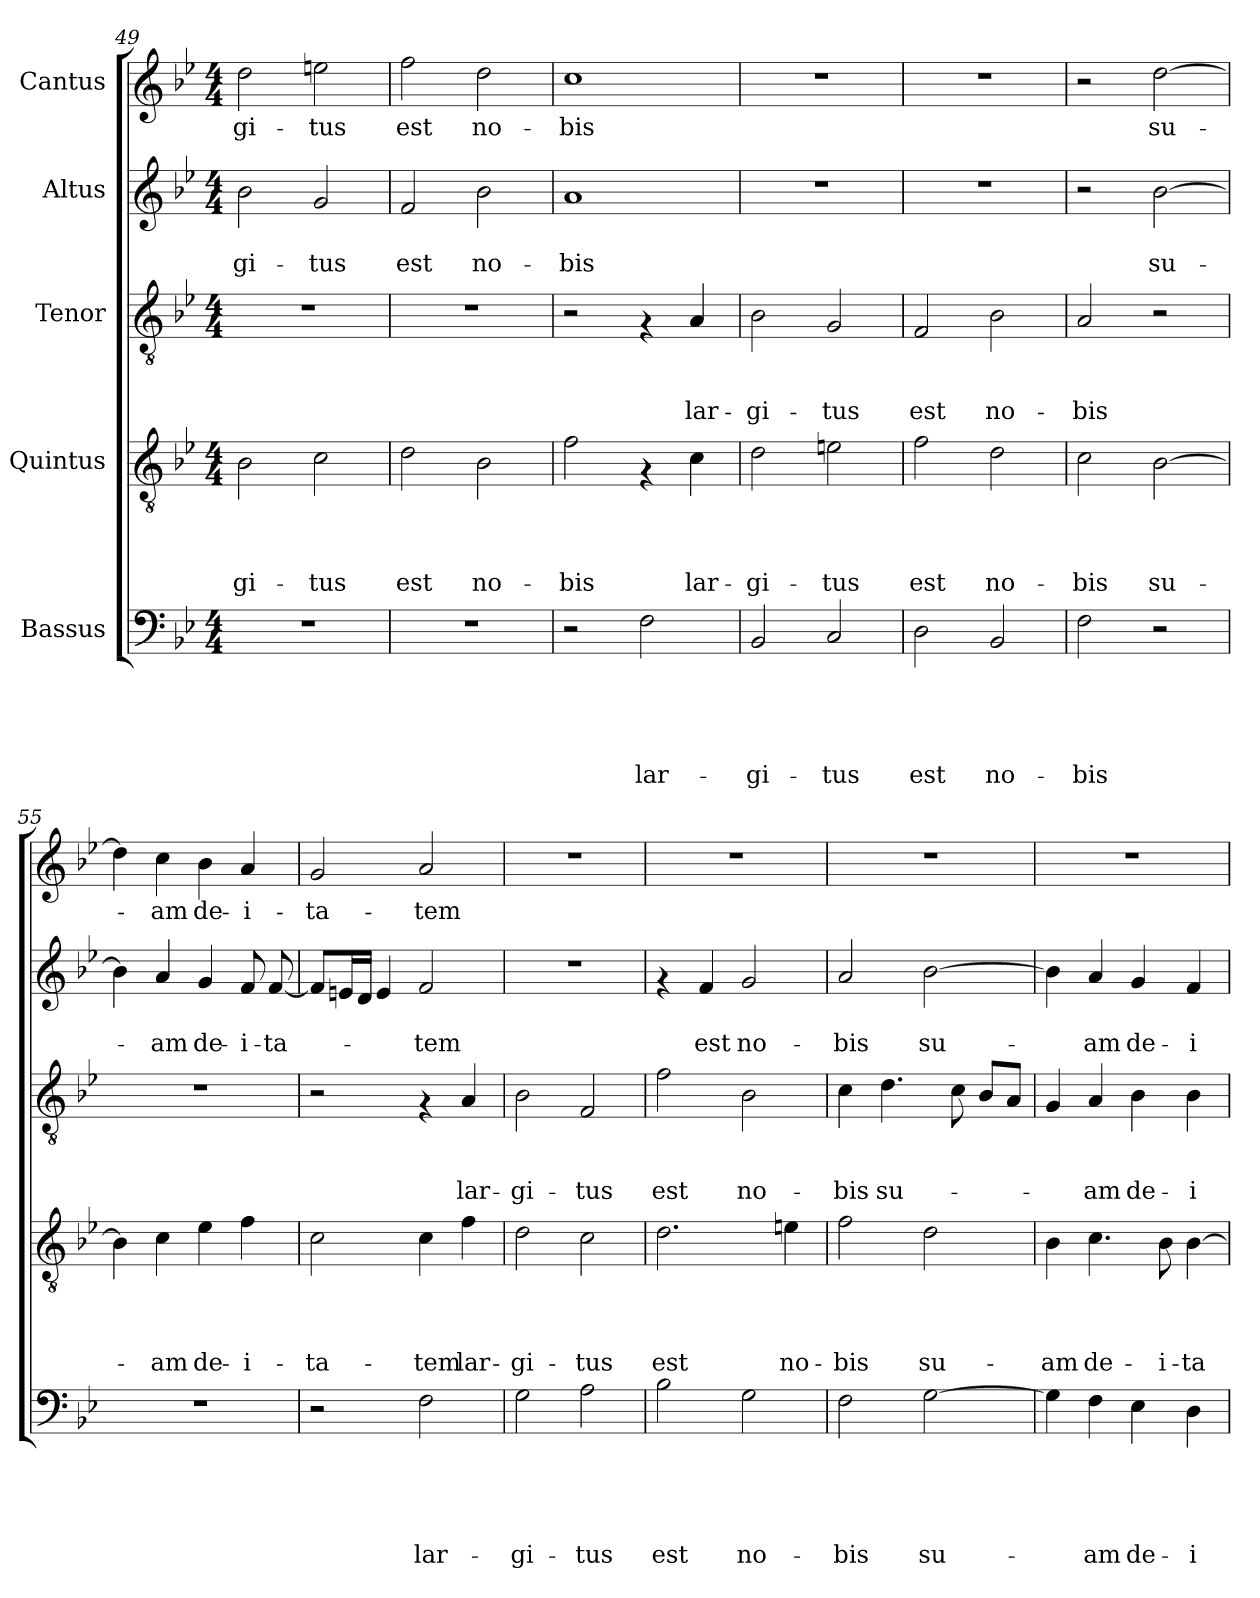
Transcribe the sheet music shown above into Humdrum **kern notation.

**kern	**text	**text	**text	**text	**text	**kern	**text	**text	**text	**text	**kern	**text	**text	**text	**kern	**text	**text	**kern	**text
*part5	*part5	*part5	*part5	*part5	*part5	*part4	*part4	*part4	*part4	*part4	*part3	*part3	*part3	*part3	*part2	*part2	*part2	*part1	*part1
*staff5	*staff5	*staff5	*staff5	*staff5	*staff5	*staff4	*staff4	*staff4	*staff4	*staff4	*staff3	*staff3	*staff3	*staff3	*staff2	*staff2	*staff2	*staff1	*staff1
*I"Bassus	*	*	*	*	*	*I"Quintus	*	*	*	*	*I"Tenor	*	*	*	*I"Altus	*	*	*I"Cantus	*
!!LO:PB:g=z
*clefF4	*	*	*	*	*	*clefGv2	*	*	*	*	*clefGv2	*	*	*	*clefG2	*	*	*clefG2	*
*k[b-e-]	*	*	*	*	*	*k[b-e-]	*	*	*	*	*k[b-e-]	*	*	*	*k[b-e-]	*	*	*k[b-e-]	*
*B-:	*	*	*	*	*	*B-:	*	*	*	*	*B-:	*	*	*	*B-:	*	*	*B-:	*
*M4/4	*	*	*	*	*	*M4/4	*	*	*	*	*M4/4	*	*	*	*M4/4	*	*	*M4/4	*
=49	=49	=49	=49	=49	=49	=49	=49	=49	=49	=49	=49	=49	=49	=49	=49	=49	=49	=49	=49
!	!	!	!	!	!	!	!	!	!	!LO:LY:b	!	!	!	!	!	!	!LO:LY:b	!	!LO:LY:b
1r	.	.	.	.	.	2B-\	.	.	.	-gi-	1r	.	.	.	2b-\	.	-gi-	2dd\	-gi-
!	!	!	!	!	!	!	!	!	!	!LO:LY:b	!	!	!	!	!	!	!LO:LY:b	!	!LO:LY:b
.	.	.	.	.	.	2c\	.	.	.	-tus	.	.	.	.	2g/	.	-tus	2een\	-tus
=50	=50	=50	=50	=50	=50	=50	=50	=50	=50	=50	=50	=50	=50	=50	=50	=50	=50	=50	=50
!	!	!	!	!	!	!	!	!	!	!LO:LY:b	!	!	!	!	!	!	!LO:LY:b	!	!LO:LY:b
1r	.	.	.	.	.	2d\	.	.	.	est	1r	.	.	.	2f/	.	est	2ff\	est
!	!	!	!	!	!	!	!	!	!	!LO:LY:b	!	!	!	!	!	!	!LO:LY:b	!	!LO:LY:b
.	.	.	.	.	.	2B-\	.	.	.	no-	.	.	.	.	2b-\	.	no-	2dd\	no-
=51	=51	=51	=51	=51	=51	=51	=51	=51	=51	=51	=51	=51	=51	=51	=51	=51	=51	=51	=51
!	!	!	!	!	!	!	!	!	!	!LO:LY:b	!	!	!	!	!	!	!LO:LY:b	!	!LO:LY:b
2r	.	.	.	.	.	2f\	.	.	.	-bis	2r	.	.	.	1a	.	-bis	1cc	-bis
!	!	!	!	!	!LO:LY:b	!	!	!	!	!	!	!	!	!	!	!	!	!	!
2F\	.	.	.	.	lar-	4rF	.	.	.	.	4rF	.	.	.	.	.	.	.	.
!	!	!	!	!	!	!	!	!	!	!LO:LY:b	!	!	!	!LO:LY:b	!	!	!	!	!
.	.	.	.	.	.	4c\	.	.	.	lar-	4A/	.	.	lar-	.	.	.	.	.
=52	=52	=52	=52	=52	=52	=52	=52	=52	=52	=52	=52	=52	=52	=52	=52	=52	=52	=52	=52
!	!	!	!	!	!LO:LY:b	!	!	!	!	!LO:LY:b	!	!	!	!LO:LY:b	!	!	!	!	!
2BB-/	.	.	.	.	-gi-	2d\	.	.	.	-gi-	2B-\	.	.	-gi-	1r	.	.	1r	.
!	!	!	!	!	!LO:LY:b	!	!	!	!	!LO:LY:b	!	!	!	!LO:LY:b	!	!	!	!	!
2C/	.	.	.	.	-tus	2en\	.	.	.	-tus	2G/	.	.	-tus	.	.	.	.	.
=53	=53	=53	=53	=53	=53	=53	=53	=53	=53	=53	=53	=53	=53	=53	=53	=53	=53	=53	=53
!	!	!	!	!	!LO:LY:b	!	!	!	!	!LO:LY:b	!	!	!	!LO:LY:b	!	!	!	!	!
2D\	.	.	.	.	est	2f\	.	.	.	est	2F/	.	.	est	1r	.	.	1r	.
!	!	!	!	!	!LO:LY:b	!	!	!	!	!LO:LY:b	!	!	!	!LO:LY:b	!	!	!	!	!
2BB-/	.	.	.	.	no-	2d\	.	.	.	no-	2B-\	.	.	no-	.	.	.	.	.
=54	=54	=54	=54	=54	=54	=54	=54	=54	=54	=54	=54	=54	=54	=54	=54	=54	=54	=54	=54
!	!	!	!	!	!LO:LY:b	!	!	!	!	!LO:LY:b	!	!	!	!LO:LY:b	!	!	!	!	!
2F\	.	.	.	.	-bis	2c\	.	.	.	-bis	2A/	.	.	-bis	2r	.	.	2r	.
!	!	!	!	!	!	!	!	!	!	!LO:LY:b	!	!	!	!	!	!	!LO:LY:b	!	!LO:LY:b
2r	.	.	.	.	.	[>2B-\	.	.	.	su-	2r	.	.	.	[>2b-\	.	su-	[>2dd\	su-
=55	=55	=55	=55	=55	=55	=55	=55	=55	=55	=55	=55	=55	=55	=55	=55	=55	=55	=55	=55
1r	.	.	.	.	.	4B-\]	.	.	.	.	1r	.	.	.	4b-\]	.	.	4dd\]	.
!	!	!	!	!	!	!	!	!	!	!LO:LY:b	!	!	!	!	!	!	!LO:LY:b	!	!LO:LY:b
.	.	.	.	.	.	4c\	.	.	.	-am	.	.	.	.	4a/	.	-am	4cc\	-am
!	!	!	!	!	!	!	!	!	!	!LO:LY:b	!	!	!	!	!	!	!LO:LY:b	!	!LO:LY:b
.	.	.	.	.	.	4e-\	.	.	.	de-	.	.	.	.	4g/	.	de-	4b-\	de-
!	!	!	!	!	!	!	!	!	!	!LO:LY:b	!	!	!	!	!	!	!LO:LY:b	!	!LO:LY:b
.	.	.	.	.	.	4f\	.	.	.	-i-	.	.	.	.	8f/	.	-i-	4a/	-i-
!	!	!	!	!	!	!	!	!	!	!	!	!	!	!	!	!	!LO:LY:b	!	!
.	.	.	.	.	.	.	.	.	.	.	.	.	.	.	[<8f/	.	-ta-	.	.
=56	=56	=56	=56	=56	=56	=56	=56	=56	=56	=56	=56	=56	=56	=56	=56	=56	=56	=56	=56
!	!	!	!	!	!	!	!	!	!	!LO:LY:b	!	!	!	!	!	!	!	!	!LO:LY:b
2r	.	.	.	.	.	2c\	.	.	.	-ta-	2r	.	.	.	8f/L]	.	.	2g/	-ta-
.	.	.	.	.	.	.	.	.	.	.	.	.	.	.	16en/L	.	.	.	.
.	.	.	.	.	.	.	.	.	.	.	.	.	.	.	16d/JJ	.	.	.	.
.	.	.	.	.	.	.	.	.	.	.	.	.	.	.	4e/	.	.	.	.
!	!	!	!	!	!LO:LY:b	!	!	!	!	!LO:LY:b	!	!	!	!	!	!	!LO:LY:b	!	!LO:LY:b
2F\	.	.	.	.	lar-	4c\	.	.	.	-tem	4rF	.	.	.	2f/	.	-tem	2a/	-tem
!	!	!	!	!	!	!	!	!	!	!LO:LY:b	!	!	!	!LO:LY:b	!	!	!	!	!
.	.	.	.	.	.	4f\	.	.	.	lar-	4A/	.	.	lar-	.	.	.	.	.
!!LO:LB:g=z
=57	=57	=57	=57	=57	=57	=57	=57	=57	=57	=57	=57	=57	=57	=57	=57	=57	=57	=57	=57
!	!	!	!	!	!LO:LY:b	!	!	!	!	!LO:LY:b	!	!	!	!LO:LY:b	!	!	!	!	!
2G\	.	.	.	.	-gi-	2d\	.	.	.	-gi-	2B-\	.	.	-gi-	1r	.	.	1r	.
!	!	!	!	!	!LO:LY:b	!	!	!	!	!LO:LY:b	!	!	!	!LO:LY:b	!	!	!	!	!
2A\	.	.	.	.	-tus	2c\	.	.	.	-tus	2F/	.	.	-tus	.	.	.	.	.
=58	=58	=58	=58	=58	=58	=58	=58	=58	=58	=58	=58	=58	=58	=58	=58	=58	=58	=58	=58
!	!	!	!	!	!LO:LY:b	!	!	!	!	!LO:LY:b	!	!	!	!LO:LY:b	!	!	!	!	!
2B-\	.	.	.	.	est	2.d\	.	.	.	est	2f\	.	.	est	4rf	.	.	1r	.
!	!	!	!	!	!	!	!	!	!	!	!	!	!	!	!	!	!LO:LY:b	!	!
.	.	.	.	.	.	.	.	.	.	.	.	.	.	.	4f/	.	est	.	.
!	!	!	!	!	!LO:LY:b	!	!	!	!	!	!	!	!	!LO:LY:b	!	!	!LO:LY:b	!	!
2G\	.	.	.	.	no-	.	.	.	.	.	2B-\	.	.	no-	2g/	.	no-	.	.
!	!	!	!	!	!	!	!	!	!	!LO:LY:b	!	!	!	!	!	!	!	!	!
.	.	.	.	.	.	4en\	.	.	.	no-	.	.	.	.	.	.	.	.	.
=59	=59	=59	=59	=59	=59	=59	=59	=59	=59	=59	=59	=59	=59	=59	=59	=59	=59	=59	=59
!	!	!	!	!	!LO:LY:b	!	!	!	!	!LO:LY:b	!	!	!	!LO:LY:b	!	!	!LO:LY:b	!	!
2F\	.	.	.	.	-bis	2f\	.	.	.	-bis	4c\	.	.	-bis	2a/	.	-bis	1r	.
!	!	!	!	!	!	!	!	!	!	!	!	!	!	!LO:LY:b	!	!	!	!	!
.	.	.	.	.	.	.	.	.	.	.	4.d\	.	.	su-	.	.	.	.	.
!	!	!	!	!	!LO:LY:b	!	!	!	!	!LO:LY:b	!	!	!	!	!	!	!LO:LY:b	!	!
[>2G\	.	.	.	.	su-	2d\	.	.	.	su-	.	.	.	.	[>2b-\	.	su-	.	.
.	.	.	.	.	.	.	.	.	.	.	8c\	.	.	.	.	.	.	.	.
.	.	.	.	.	.	.	.	.	.	.	8B-/L	.	.	.	.	.	.	.	.
.	.	.	.	.	.	.	.	.	.	.	8A/J	.	.	.	.	.	.	.	.
=60	=60	=60	=60	=60	=60	=60	=60	=60	=60	=60	=60	=60	=60	=60	=60	=60	=60	=60	=60
!	!	!	!	!	!	!	!	!	!	!LO:LY:b	!	!	!	!	!	!	!	!	!
4G\]	.	.	.	.	.	4B-\	.	.	.	-am	4G/	.	.	.	4b-\]	.	.	1r	.
!	!	!	!	!	!LO:LY:b	!	!	!	!	!LO:LY:b	!	!	!	!LO:LY:b	!	!	!LO:LY:b	!	!
4F\	.	.	.	.	-am	4.c\	.	.	.	de-	4A/	.	.	-am	4a/	.	-am	.	.
!	!	!	!	!	!LO:LY:b	!	!	!	!	!	!	!	!	!LO:LY:b	!	!	!LO:LY:b	!	!
4E-\	.	.	.	.	de-	.	.	.	.	.	4B-\	.	.	de-	4g/	.	de-	.	.
!	!	!	!	!	!	!	!	!	!	!LO:LY:b	!	!	!	!	!	!	!	!	!
.	.	.	.	.	.	8B-\	.	.	.	-i-	.	.	.	.	.	.	.	.	.
!	!	!	!	!	!LO:LY:b	!	!	!	!	!LO:LY:b	!	!	!	!LO:LY:b	!	!	!LO:LY:b	!	!
4D\	.	.	.	.	-i-	[>4B-\	.	.	.	-ta-	4B-\	.	.	-i-	4f/	.	-i-	.	.
=	=	=	=	=	=	=	=	=	=	=	=	=	=	=	=	=	=	=	=
*-	*-	*-	*-	*-	*-	*-	*-	*-	*-	*-	*-	*-	*-	*-	*-	*-	*-	*-	*-
